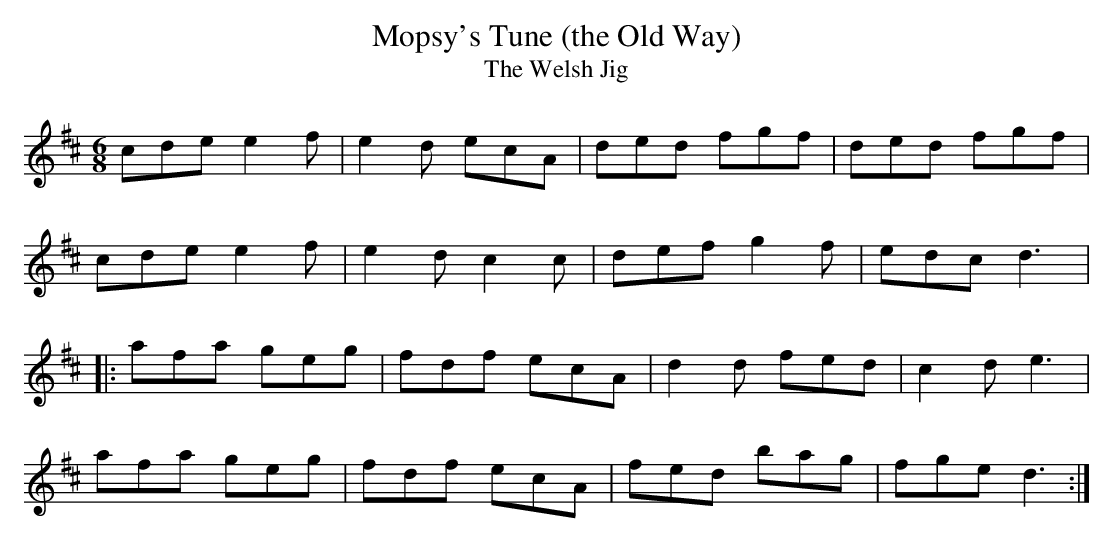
X:1
T:Mopsy's Tune (the Old Way)
T:The Welsh Jig
M:6/8
L:1/8.
K:D Major
cde e2f|e2d ecA|ded fgf|ded fgf|
cde e2f|e2d c2c|def g2f|edc d3|:
afa geg|fdf ecA|d2d fed|c2d e3|
afa geg|fdf ecA|fed bag|fge d3:|
